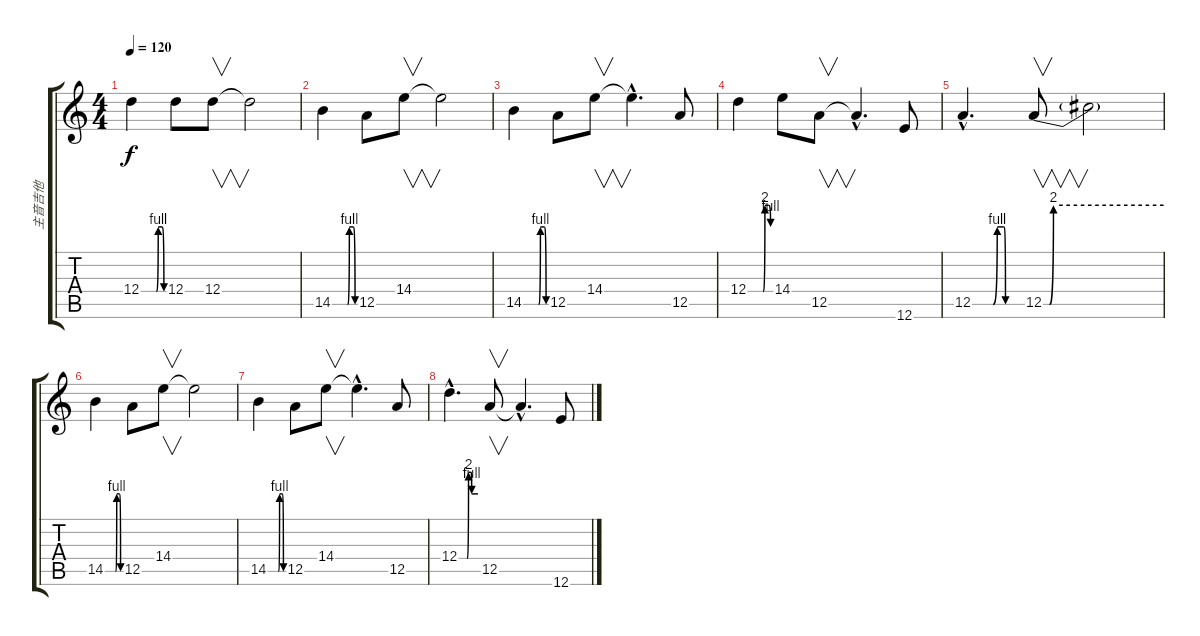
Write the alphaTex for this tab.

\track ("主音吉他" "主音吉他") {instrument overdrivenguitar}
\staff {score tabs}
\tuning (E4 B3 G3 D3 A2 E2) {hide}
\ts (4 4)
\tempo 120
\clef g2
\ks c
12.4{be (custom 0 0 40 0 45 4 55 4 60 0)}.4{dy f} 12.4.8 12.4.8{v} 12.4{t}.2 |
14.5{be (custom 0 0 40 0 45 4 55 4 60 0)}.4 12.5.8 14.4.8{v} 14.4{t}.2 |
14.5{be (custom 0 0 40 0 45 4 55 4 60 0)}.4 12.5.8 14.4.8{v} 14.4{hac t}.4{d} 12.5.8 |
12.4{be (custom 0 0 40 0 45 8 55 8 60 4)}.4 14.4.8 12.5.8{v} 12.5{hac t}.4{d} 12.6.8 |
12.5{be (custom 0 0 25 0 30 4 38 4 40 0 60 0) hac}.4{d} 12.5{be (custom 0 0 3 0 5 8 60 8)}.8{v} 12.5{t}.2 |
14.5{be (custom 0 0 40 0 45 4 55 4 60 0)}.4 12.5.8 14.4.8{v} 14.4{t}.2 |
14.5{be (custom 0 0 40 0 45 4 55 4 60 0)}.4 12.5.8 14.4.8{v} 14.4{hac t}.4{d} 12.5.8 |
12.4{be (custom 0 0 25 0 30 8 38 8 40 4 60 4) hac}.4{d} 12.5.8{v} 12.5{hac t}.4{d} 12.6.8
